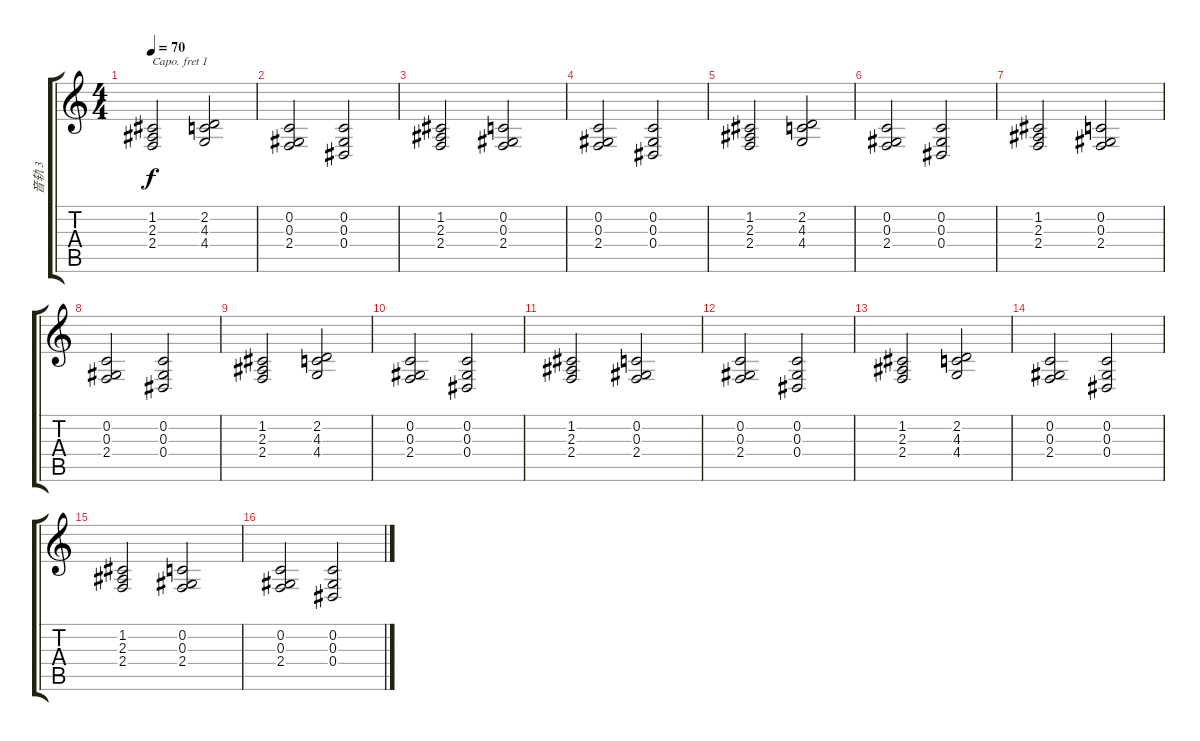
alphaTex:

\track ("音轨 3" "音轨 3") {instrument synthstrings1}
\staff {score tabs}
\capo 1
\tuning (E4 B3 G3 D3 A2 E2) {hide}
\ts (4 4)
\tempo 70
\clef g2
\ks c
(1.2 2.3 2.4).2{dy f} (2.2 4.3 4.4).2 |
(0.2 0.3 2.4).2 (0.2 0.3 0.4).2 |
(1.2 2.3 2.4).2 (0.2 0.3 2.4).2 |
(0.2 0.3 2.4).2 (0.2 0.3 0.4).2 |
(1.2 2.3 2.4).2 (2.2 4.3 4.4).2 |
(0.2 0.3 2.4).2 (0.2 0.3 0.4).2 |
(1.2 2.3 2.4).2 (0.2 0.3 2.4).2 |
(0.2 0.3 2.4).2 (0.2 0.3 0.4).2 |
(1.2 2.3 2.4).2 (2.2 4.3 4.4).2 |
(0.2 0.3 2.4).2 (0.2 0.3 0.4).2 |
(1.2 2.3 2.4).2 (0.2 0.3 2.4).2 |
(0.2 0.3 2.4).2 (0.2 0.3 0.4).2 |
(1.2 2.3 2.4).2 (2.2 4.3 4.4).2 |
(0.2 0.3 2.4).2 (0.2 0.3 0.4).2 |
(1.2 2.3 2.4).2 (0.2 0.3 2.4).2 |
(0.2 0.3 2.4).2 (0.2 0.3 0.4).2
